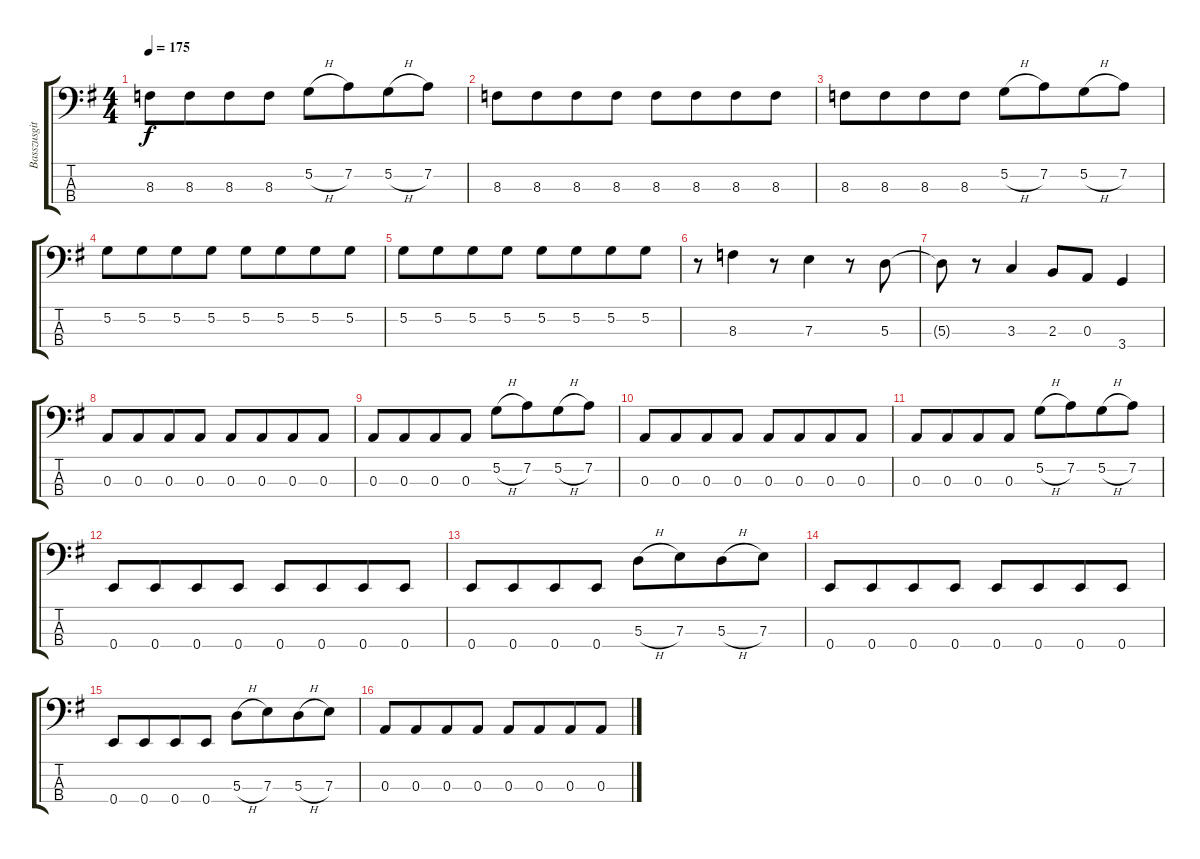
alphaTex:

\track ("Basszusgitár (Roger Glover)" "Basszusgit") {instrument electricbassfinger}
\staff {score tabs}
\tuning (G2 D2 A1 E1) {hide}
\ts (4 4)
\tempo 175
\clef f4
\ks g
8.3.8{dy f} 8.3.8{beam merge} 8.3.8 8.3.8 5.2{h}.8 7.2.8{beam merge} 5.2{h}.8 7.2.8 |
8.3.8 8.3.8{beam merge} 8.3.8 8.3.8 8.3.8 8.3.8{beam merge} 8.3.8 8.3.8 |
8.3.8 8.3.8{beam merge} 8.3.8 8.3.8 5.2{h}.8 7.2.8{beam merge} 5.2{h}.8 7.2.8 |
5.2.8 5.2.8{beam merge} 5.2.8 5.2.8 5.2.8 5.2.8{beam merge} 5.2.8 5.2.8 |
5.2.8 5.2.8{beam merge} 5.2.8 5.2.8 5.2.8 5.2.8{beam merge} 5.2.8 5.2.8 |
r.8 8.3.4 r.8 7.3.4 r.8 5.3.8 |
5.3{t}.8 r.8 3.3.4 2.3.8 0.3.8 3.4.4 |
0.3.8 0.3.8{beam merge} 0.3.8 0.3.8 0.3.8 0.3.8{beam merge} 0.3.8 0.3.8 |
0.3.8 0.3.8{beam merge} 0.3.8 0.3.8 5.2{h}.8 7.2.8{beam merge} 5.2{h}.8 7.2.8 |
0.3.8 0.3.8{beam merge} 0.3.8 0.3.8 0.3.8 0.3.8{beam merge} 0.3.8 0.3.8 |
0.3.8 0.3.8{beam merge} 0.3.8 0.3.8 5.2{h}.8 7.2.8{beam merge} 5.2{h}.8 7.2.8 |
0.4.8 0.4.8{beam merge} 0.4.8 0.4.8 0.4.8 0.4.8{beam merge} 0.4.8 0.4.8 |
0.4.8 0.4.8{beam merge} 0.4.8 0.4.8 5.3{h}.8 7.3.8{beam merge} 5.3{h}.8 7.3.8 |
0.4.8 0.4.8{beam merge} 0.4.8 0.4.8 0.4.8 0.4.8{beam merge} 0.4.8 0.4.8 |
0.4.8 0.4.8{beam merge} 0.4.8 0.4.8 5.3{h}.8 7.3.8{beam merge} 5.3{h}.8 7.3.8 |
0.3.8 0.3.8{beam merge} 0.3.8 0.3.8 0.3.8 0.3.8{beam merge} 0.3.8 0.3.8
